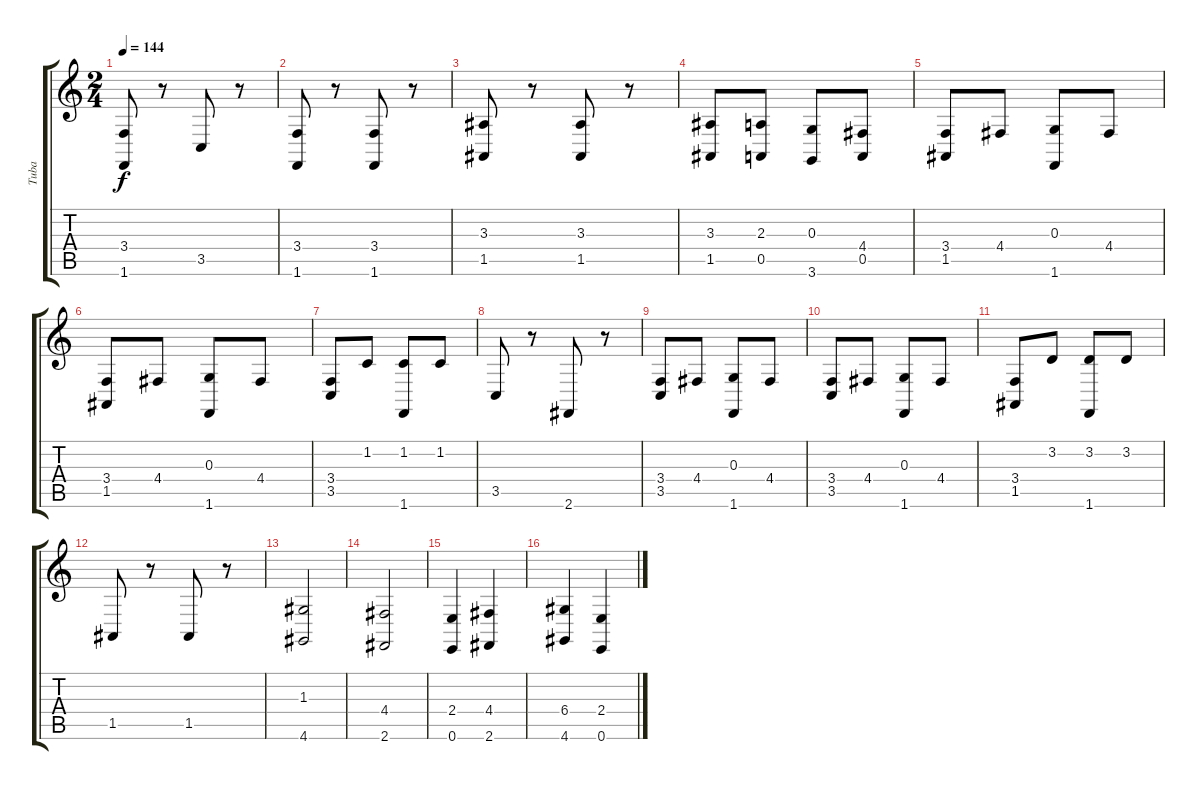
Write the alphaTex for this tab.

\track ("Tuba                " "Tuba      ") {instrument tuba}
\staff {score tabs}
\tuning (E4 B3 G3 D3 A2 E2) {hide}
\ts (2 4)
\tempo 144
\clef g2
\ks c
(3.4 1.6).8{dy f} r.8 3.5.8 r.8 |
(3.4 1.6).8 r.8 (3.4 1.6).8 r.8 |
(3.3 1.5).8 r.8 (3.3 1.5).8 r.8 |
(3.3 1.5).8 (2.3 0.5).8 (0.3 3.6).8 (4.4 0.5).8 |
(3.4 1.5).8 4.4.8 (0.3 1.6).8 4.4.8 |
(3.4 1.5).8 4.4.8 (0.3 1.6).8 4.4.8 |
(3.4 3.5).8 1.2.8 (1.2 1.6).8 1.2.8 |
3.5.8 r.8 2.6.8 r.8 |
(3.4 3.5).8 4.4.8 (0.3 1.6).8 4.4.8 |
(3.4 3.5).8 4.4.8 (0.3 1.6).8 4.4.8 |
(3.4 1.5).8 3.2.8 (3.2 1.6).8 3.2.8 |
1.5.8 r.8 1.5.8 r.8 |
(1.3 4.6).2 |
(4.4 2.6).2 |
(2.4 0.6).4 (4.4 2.6).4 |
(6.4 4.6).4 (2.4 0.6).4
